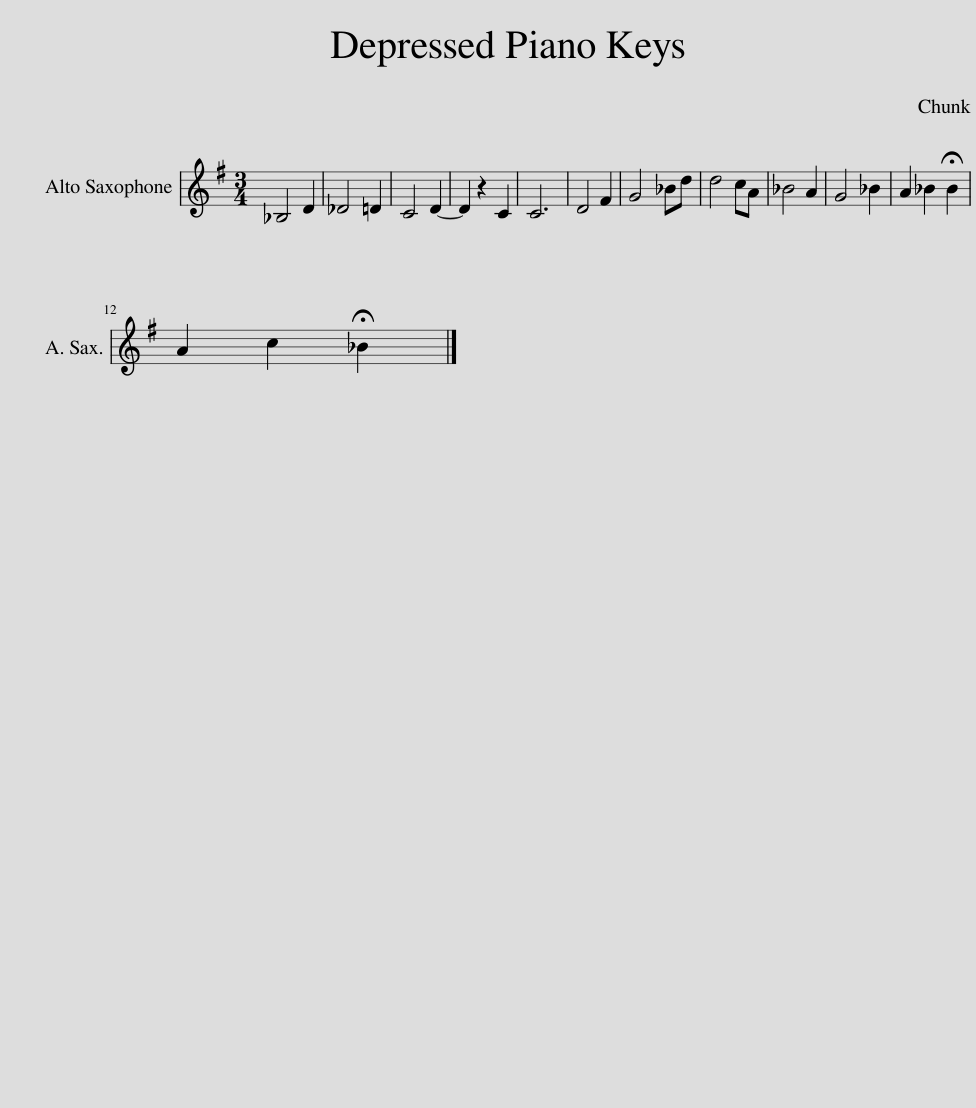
X:1
L:1/8
M:3/4
I:linebreak $
K:Bb
V:1 treble transpose=-9
V:1
[K:G] _B,4 D2 | _D4 =D2 | C4 D2- | D2 z2 C2 | C6 | %5
 D4 F2 | G4 _Bd | d4 cA | _B4 A2 | G4 _B2 | %10
 A2 _B2 !fermata!B2 |$ A2 c2 !fermata!_B2 |] %12
